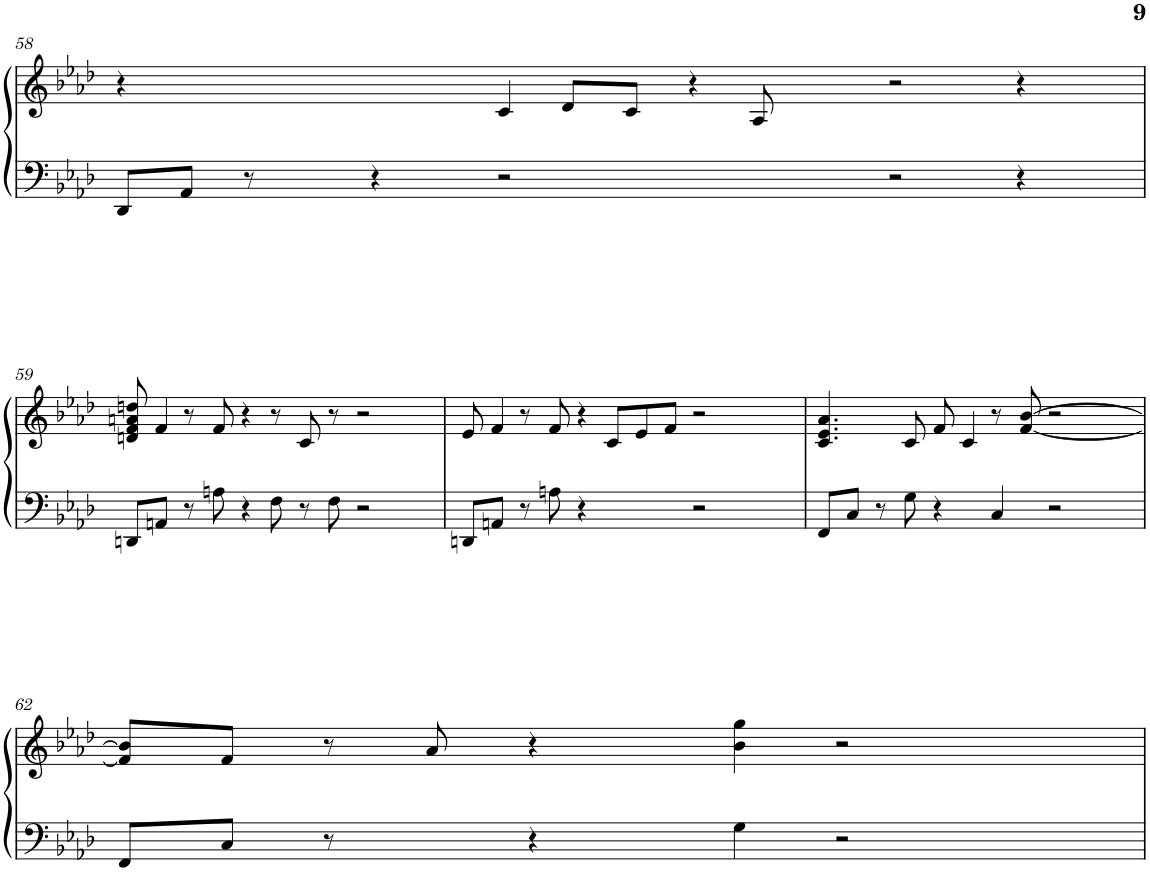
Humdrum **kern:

**kern	**kern
*part1	*part1
*staff2	*staff1
*I"Piano	*
*I'Pno	*
!!LO:PB:g=z
*clefF4	*clefG2
*k[b-e-a-d-]	*k[b-e-a-d-]
=58	=58
8DD-/L	4r
8AA-/J	.
8r	4ryy
4r	.
.	4c/
2r	.
.	8d-/L
.	8c/J
.	4r
8ryy	.
2r	8A-/
.	16ryy
.	2r
4r	.
.	4ryy
2ryy	.
.	4r
.	16ryy
!!LO:LB:g=z
=59	=59
8DDn/L	8dn/ 8f/ 8an/ 8ddn/
2.ryy	4..ryy
.	4f/
.	8r
8AAn/J	.
.	8f/
8r	.
.	4r
8An\	.
4r	.
.	8r
.	8c/
8F\	.
.	8r
8r	.
.	2r
8F\	.
2r	.
.	4..ryy
4..ryy	.
.	8.ryy
=60	=60
8DDn/L	8e-/
8AAn/J	4f/
8r	.
8An\	8r
4r	8f/
.	4r
2r	.
.	8c/L
.	8e-/
.	8f/J
4ryy	2r
2ryy	.
.	4..ryy
8.ryy	.
=61	=61
8FF/L	4.c/ 4.e-/ 4.a-/
8C/J	.
8r	.
8G\	8c/
4r	8f/
.	4c/
4C/	.
.	8r
2r	[<8f/ [>8b-/
.	2r
4.ryy	.
.	4..ryy
8.ryy	.
!!LO:LB:g=z
=62	=62
8FF/L	8f/] 8b-/]L
8C/J	8f/J
8r	8r
4r	8a-/
.	4r
4G\	.
.	4b-\ 4gg\
2r	.
.	2r
4.ryy	.
.	4.ryy
8ryy	.
=	=
*-	*-
